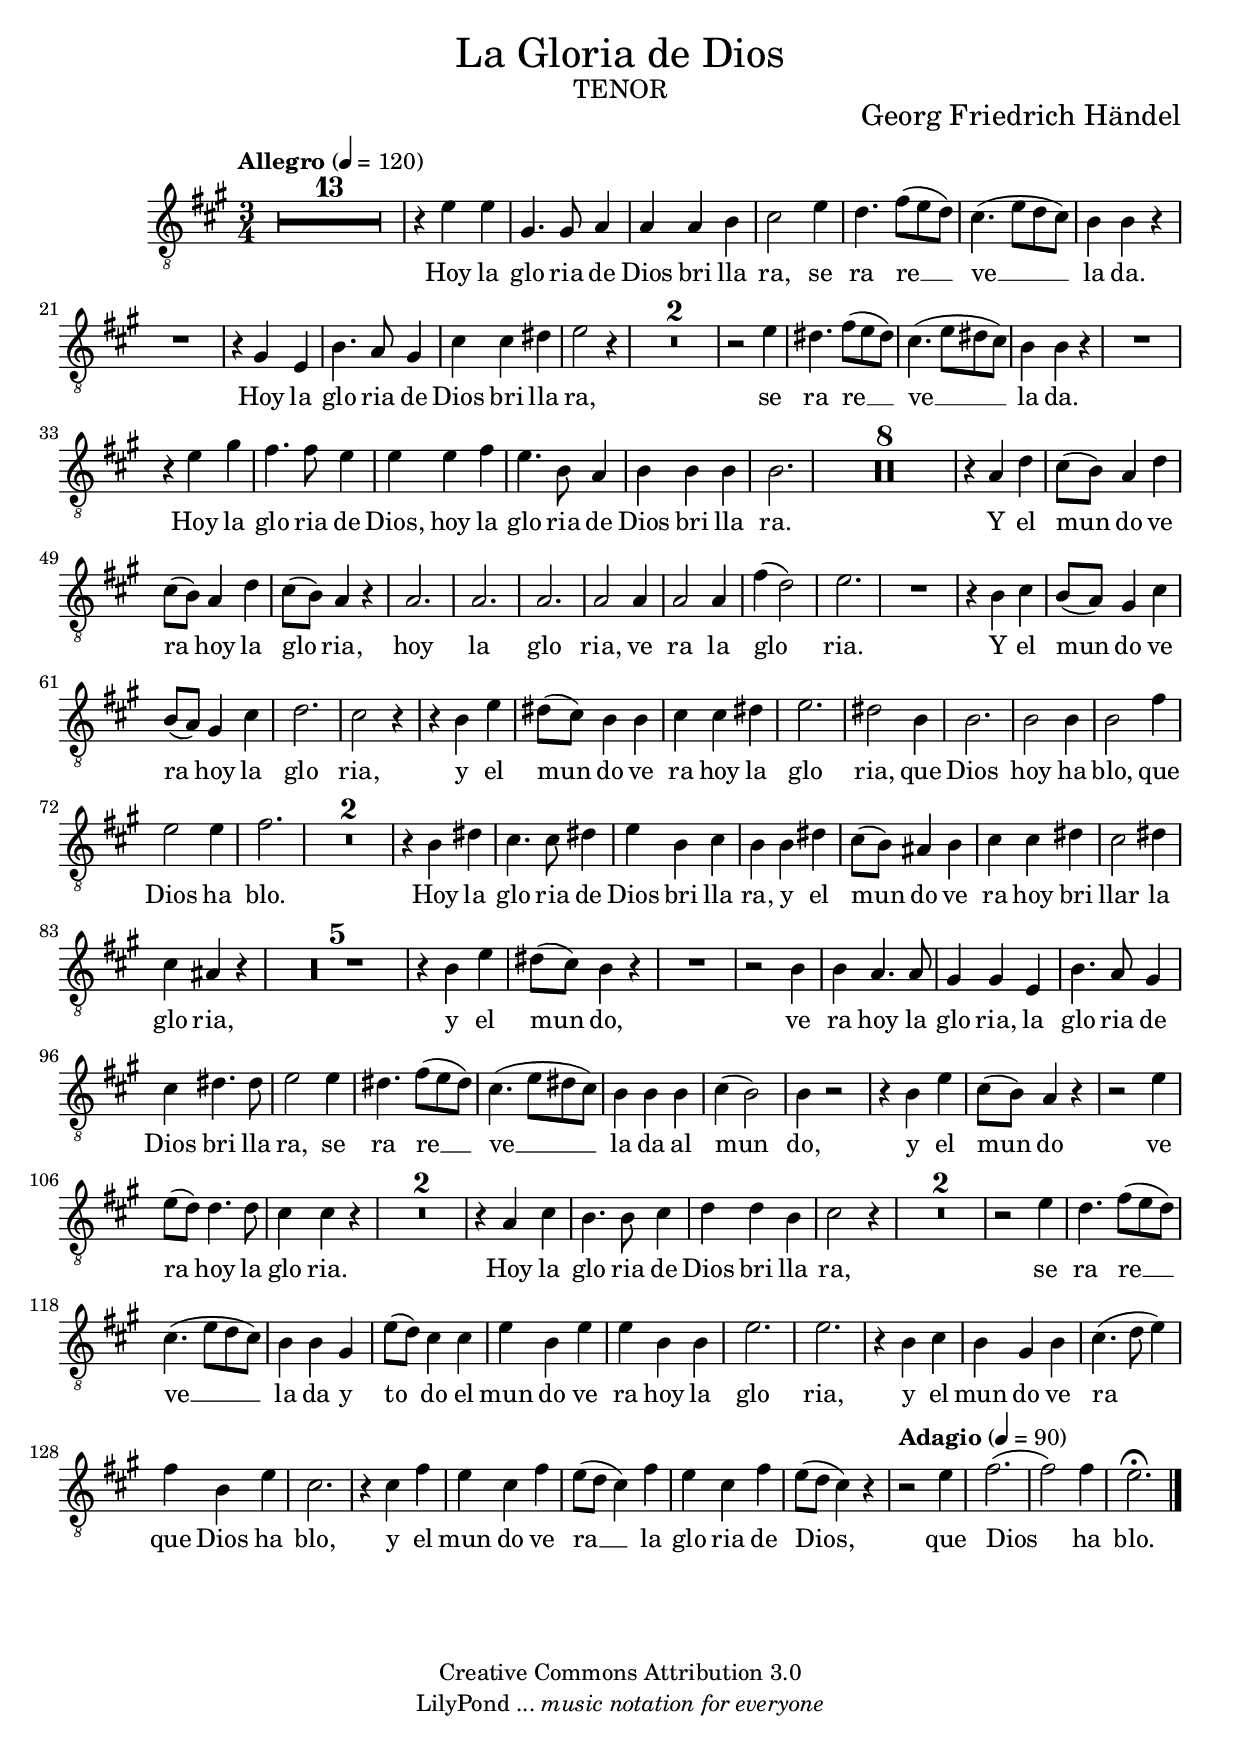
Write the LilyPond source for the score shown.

% Created on Mon Aug 29 16:03:40 CST 2011
% by serach.sam@

\version "2.16.1"
%#(set-global-staff-size 18)

\markup { \fill-line { \center-column { \fontsize #5 "La Gloria de Dios" \fontsize #3 \caps "tenor" } } }
\markup { \fill-line { " " \center-column { \fontsize #2 "Georg Friedrich Händel" } } }

\header {
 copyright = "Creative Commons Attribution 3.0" 
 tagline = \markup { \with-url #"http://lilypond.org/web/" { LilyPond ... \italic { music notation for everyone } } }
 breakbefore = ##t
}

global = {
  \clef "treble_8"
  \key a \major
  \time 3/4
  \tempo "Allegro" 4=120
  s2.*134
  \tempo "Adagio" 4=90
  s2.*4
  \bar "|."
}

tenorVoice = \relative c' {
  \set Staff.midiInstrument = "choir aahs"
  \compressFullBarRests
  \dynamicUp
  % Music follows here.
  R2.*13 |
  r4 e4 e4 |
  gis,4. gis8 a4 |
  a4 a4 b4 |
  cis2 e4 |
  d4. fis8( e8 d8) |
  cis4.( e8 d8 cis8) |
  b4 b4 r4 |
  R2. |
  r4 gis4 e4 |
  b'4. a8 gis4 |
  cis4 cis4 dis4 |
  e2 r4 |
  R2.*2 |
  r2 e4 |
  dis4. fis8( e8 dis8) |
  cis4.( e8 dis8 cis8) |
  b4 b4 r4 |
  R2. |
  r4 e4 gis4 |
  fis4. fis8 e4 |
  e4 e4 fis4 |
  e4. b8 a4 |
  b4 b4 b4 |
  b2. |
  R2.*8 |
  r4 a4 d4 |
  cis8( b8) a4 d4 |
  cis8( b8) a4 d4 |
  cis8( b8) a4 r4 |
  a2. |
  a2. |
  a2. |
  a2 a4 |
  a2 a4 |
  fis'4( d2) |
  e2. |
  R2. |
  r4 b4 cis4 |
  b8( a8) gis4 cis4 |
  b8( a8) gis4 cis4 |
  d2. |
  cis2 r4 |
  r4 b4 e4 |
  dis8( cis8) b4 b4 |
  cis4 cis4 dis4 |
  e2. |
  dis2 b4 |
  b2. |
  b2 b4 |
  b2 fis'4 |
  e2 e4 |
  fis2. |
  R2.*2 |
  r4 b,4 dis4 |
  cis4. cis8 dis4 |
  e4 b4 cis4 |
  b4 b4 dis4 |
  cis8( b8) ais4 b4 |
  cis4 cis4 dis4 |
  cis2 dis4 |
  cis4 ais4 r4 |
  R2.*5 |
  r4 b4 e4 |
  dis8( cis8) b4 r4 |
  R2. |
  r2 b4 |
  b4 a4. a8 |
  gis4 gis4 e4 |
  b'4. a8 gis4 |
  cis4 dis4. dis8 |
  e2 e4 |
  dis4. fis8( e8 dis8) |
  cis4.( e8 dis8 cis8) |
  b4 b4 b4 |
  cis4( b2) |
  b4 r2 |
  r4 b4 e4 |
  cis8( b8) a4 r4 |
  r2 e'4 |
  e8( d8) d4. d8 |
  cis4 cis4 r4 |
  R2.*2 |
  r4 a4 cis4 |
  b4. b8 cis4 |
  d4 d4 b4 |
  cis2 r4 |
  R2.*2 |
  r2 e4 |
  d4. fis8( e8 d8) |
  cis4.( e8 d8 cis8) |
  b4 b4 gis4 |
  e'8( d8) cis4 cis4 |
  e4 b4 e4 |
  e4 b4 b4 |
  e2. |
  e2. |
  r4 b4 cis4 |
  b4 gis4 b4 |
  cis4.( d8 e4) |
  fis4 b,4 e4 |
  cis2. |
  r4 cis4 fis4 |
  e4 cis4 fis4 |
  e8( d8 cis4) fis4 |
  e4 cis4 fis4 |
  e8( d8 cis4) r4 |
  r2 e4 |
  fis2.( |
  fis2) fis4 |
  e2.\fermata |
}

verse = \lyricmode {
  % Lyrics follow here.
  Hoy la glo ria de Dios bri lla ra, se ra re __ ve __ la da.
  Hoy la glo ria de Dios bri lla ra, se ra re __  ve __ la da.
  Hoy la glo ria de Dios, hoy la glo ria de Dios  bri lla ra.
  Y el mun do ve ra hoy la glo ria, hoy la glo ria, ve ra la glo ria.
  Y el mun do ve ra hoy la glo ria, y el mun do ve ra hoy la glo ria,
  que Dios hoy ha blo, que Dios ha blo.
  Hoy la glo ria de Dios bri lla ra, y el mun do ve ra hoy bri llar la glo ria,
  y el mun do, ve ra hoy la glo ria, la glo ria de Dios bri lla ra,
  se ra re __ ve __ la da al mun do, y el mun do ve ra hoy la glo ria.
  Hoy la glo ria de Dios bri lla ra, se ra re __ ve __ la da 
  y to do el mun do ve ra hoy la glo ria,
  y el mun do ve ra que Dios ha blo,
  y el mun do ve ra __ la glo ria de Dios, que Dios ha blo.
}

\score {
  \new Staff { << \global \tenorVoice >> }
  \addlyrics { \verse }
  \layout { }
  \midi {
    \context {
      \Score
      tempoWholesPerMinute = #(ly:make-moment 100 4)
    }
  }
}

\paper {
  #( set-default-paper-size "letter" )
}